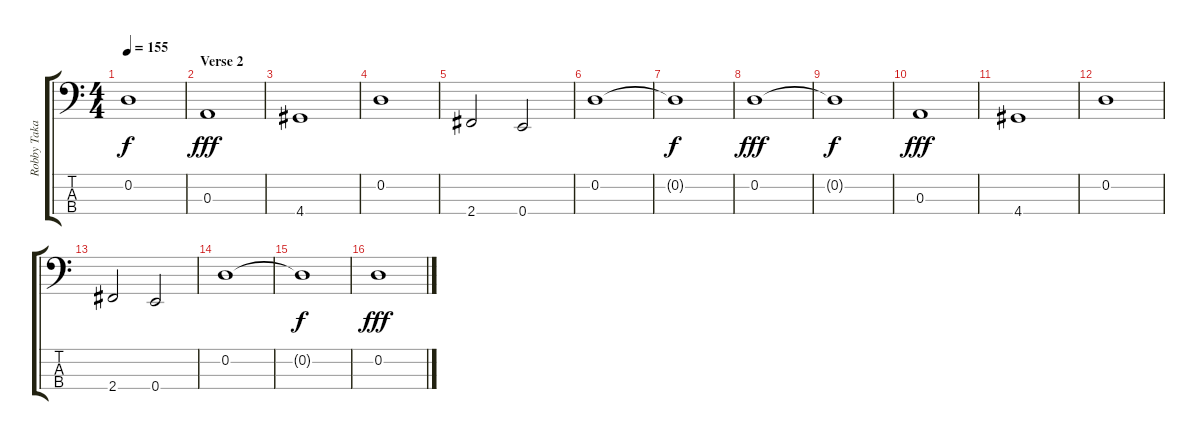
\track ("Robby Takac - Bass" "Robby Taka") {instrument electricbassfinger}
\staff {score tabs}
\tuning (G2 D2 A1 E1) {hide}
\ts (4 4)
\tempo 155
\clef f4
\ks c
0.2{t}.1{dy f} |
\section ("" "Verse 2")
0.3.1{dy fff} |
4.4.1 |
0.2.1 |
2.4.2 0.4.2 |
0.2.1 |
0.2{t}.1{dy f} |
0.2.1{dy fff} |
0.2{t}.1{dy f} |
0.3.1{dy fff} |
4.4.1 |
0.2.1 |
2.4.2 0.4.2 |
0.2.1 |
0.2{t}.1{dy f} |
0.2.1{dy fff}
